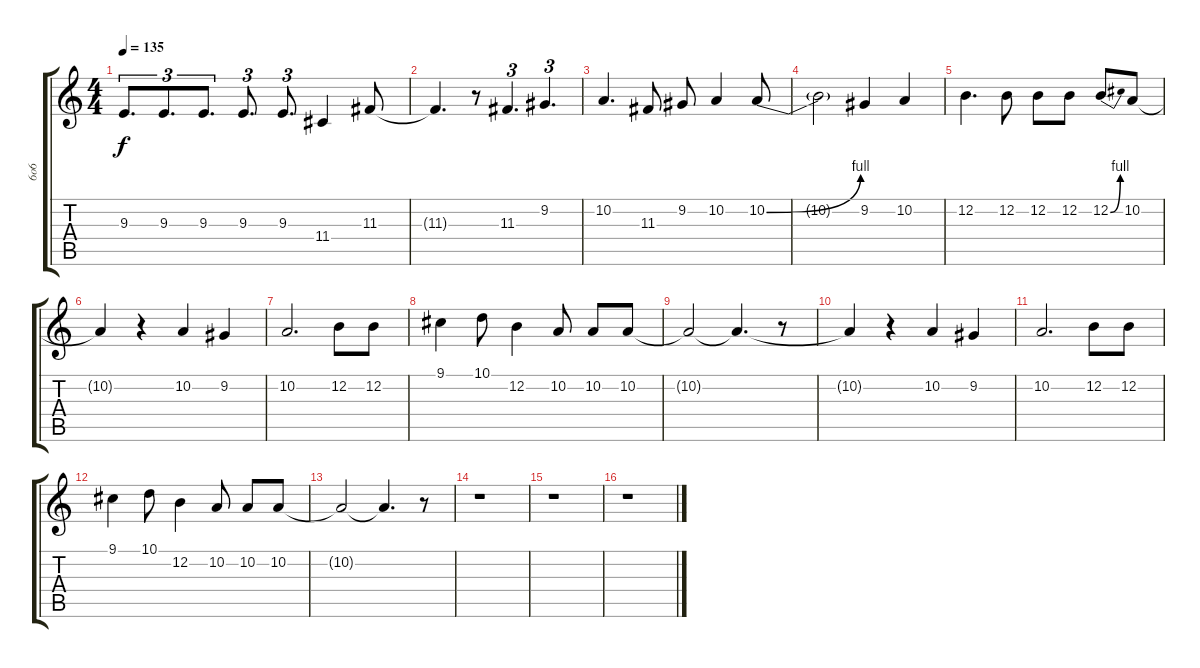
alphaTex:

\track ("6o6" "6o6") {instrument honkytonkpiano}
\staff {score tabs}
\tuning (E4 B3 G3 D3 A2 E2) {hide}
\ts (4 4)
\tempo 135
\clef g2
\ks c
9.3.8{d tu (3 2) dy f} 9.3.8{d tu (3 2)} 9.3.8{d tu (3 2)} 9.3.8{d tu (3 2)} 9.3.8{d tu (3 2)} 11.4.4 11.3.8 |
11.3{t}.4{d} r.8 11.3.4{d tu (3 2)} 9.2.4{d tu (3 2)} |
10.2.4{d} 11.3.8 9.2.8 10.2.4 10.2{be (bend 0 0 60 4)}.8 |
10.2{t}.2 9.2.4 10.2.4 |
12.2.4{d} 12.2.8 12.2.8 12.2.8 12.2{be (bend 0 0 60 4)}.8 10.2.8 |
10.2{t}.4 r.4 10.2.4 9.2.4 |
10.2.2{d} 12.2.8 12.2.8 |
9.1.4 10.1.8 12.2.4 10.2.8 10.2.8 10.2.8 |
10.2{t}.2 10.2{t}.4{d} r.8 |
10.2{t}.4 r.4 10.2.4 9.2.4 |
10.2.2{d} 12.2.8 12.2.8 |
9.1.4 10.1.8 12.2.4 10.2.8 10.2.8 10.2.8 |
10.2{t}.2 10.2{t}.4{d} r.8 |
r.1 |
r.1 |
r.1
